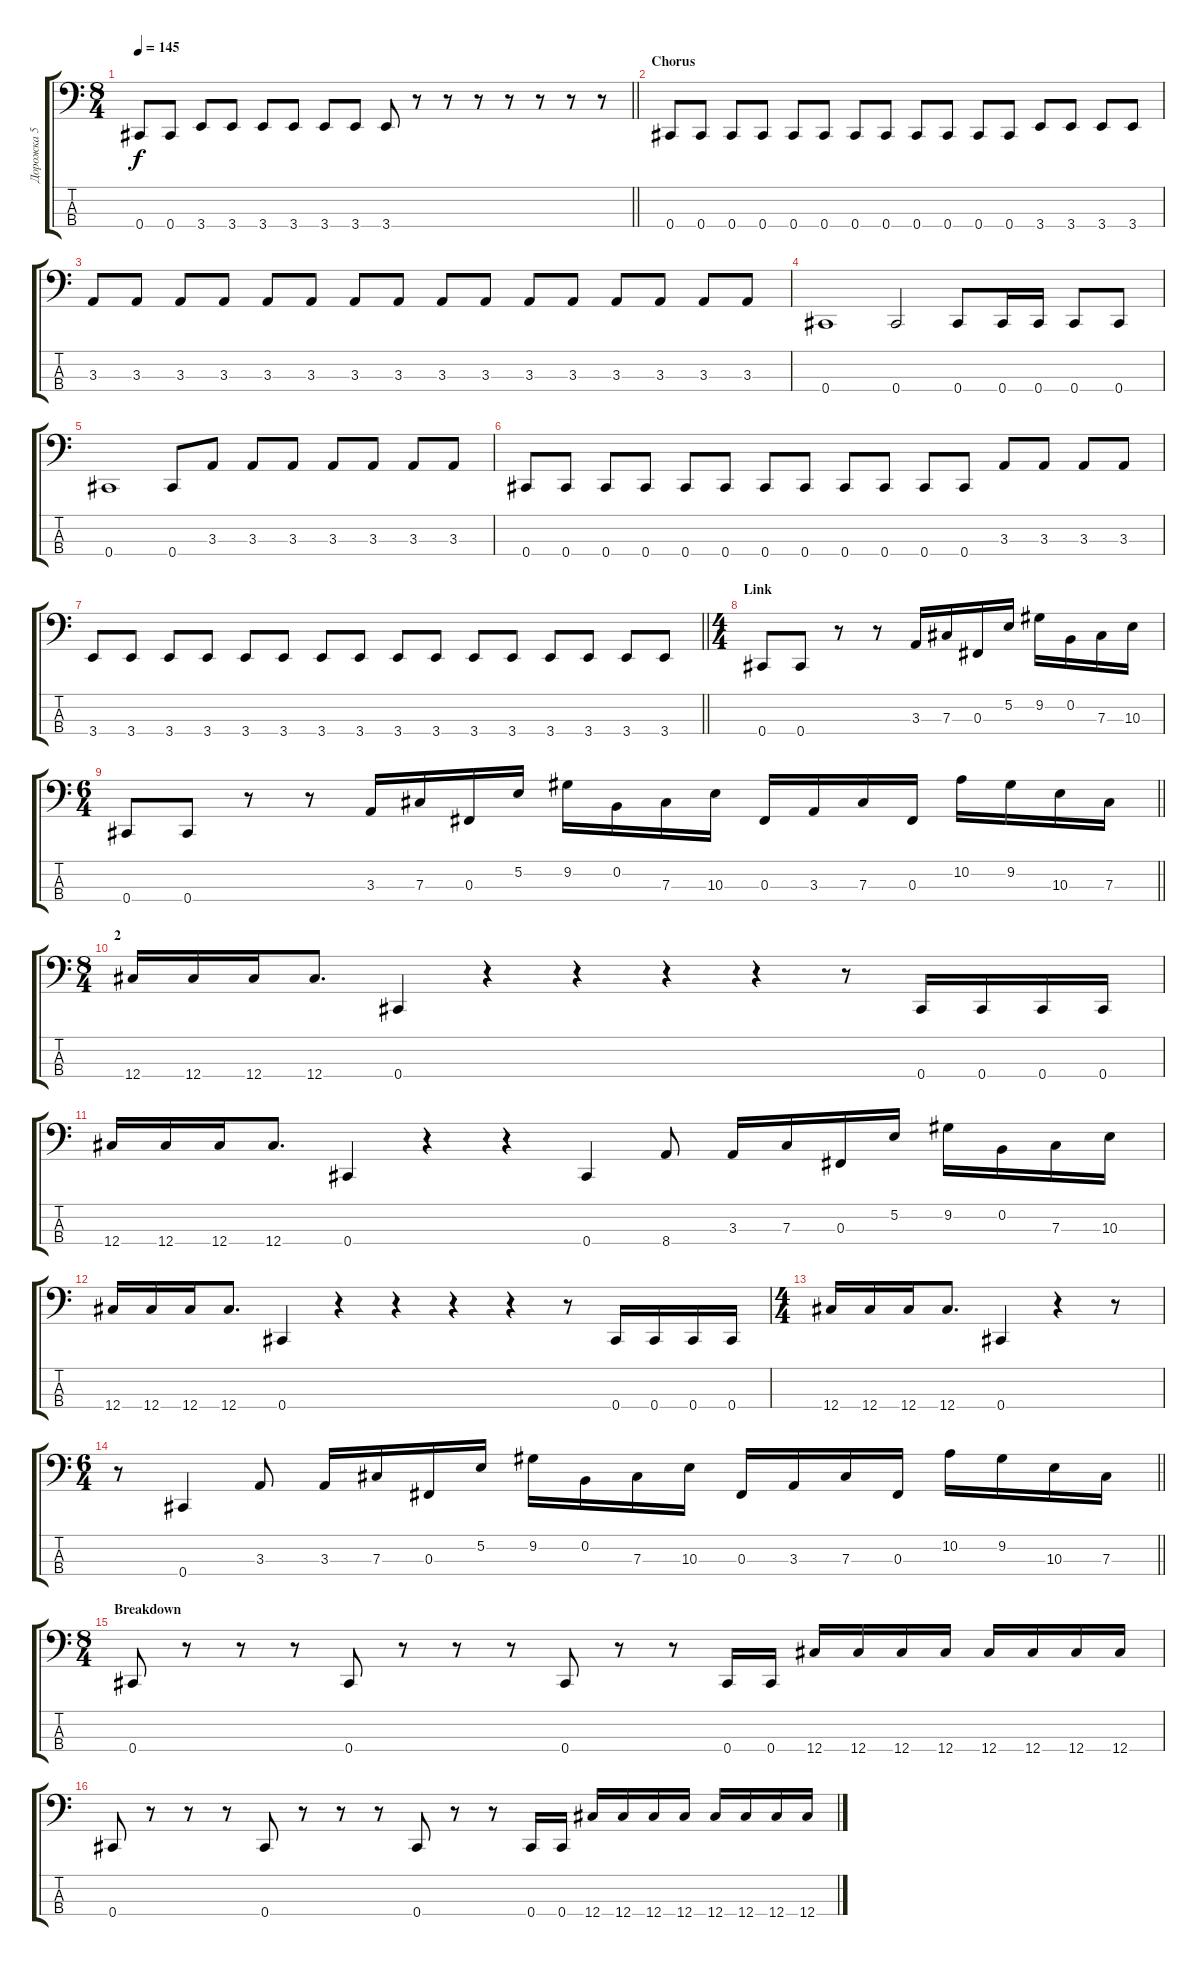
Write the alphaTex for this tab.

\track ("Дорожка 5" "Дорожка 5") {instrument electricbasspick}
\staff {score tabs}
\tuning (E2 B1 Gb1 Db1) {hide}
\ts (8 4)
\tempo 145
\clef f4
\barLineRight lightlight
\ks c
0.4.8{dy f} 0.4.8 3.4.8 3.4.8 3.4.8 3.4.8 3.4.8 3.4.8 3.4.8 r.8 r.8 r.8 r.8 r.8 r.8 r.8 |
\section ("" "Chorus")
0.4.8 0.4.8 0.4.8 0.4.8 0.4.8 0.4.8 0.4.8 0.4.8 0.4.8 0.4.8 0.4.8 0.4.8 3.4.8 3.4.8 3.4.8 3.4.8 |
3.3.8 3.3.8 3.3.8 3.3.8 3.3.8 3.3.8 3.3.8 3.3.8 3.3.8 3.3.8 3.3.8 3.3.8 3.3.8 3.3.8 3.3.8 3.3.8 |
0.4.1 0.4.2 0.4.8 0.4.16 0.4.16 0.4.8 0.4.8 |
0.4.1 0.4.8 3.3.8 3.3.8 3.3.8 3.3.8 3.3.8 3.3.8 3.3.8 |
0.4.8 0.4.8 0.4.8 0.4.8 0.4.8 0.4.8 0.4.8 0.4.8 0.4.8 0.4.8 0.4.8 0.4.8 3.3.8 3.3.8 3.3.8 3.3.8 |
\barLineRight lightlight
3.4.8 3.4.8 3.4.8 3.4.8 3.4.8 3.4.8 3.4.8 3.4.8 3.4.8 3.4.8 3.4.8 3.4.8 3.4.8 3.4.8 3.4.8 3.4.8 |
\ts (4 4)
\section ("" "Link")
0.4.8 0.4.8 r.8 r.8 3.3.16 7.3.16 0.3.16 5.2.16 9.2.16 0.2.16 7.3.16 10.3.16 |
\ts (6 4)
\barLineRight lightlight
0.4.8 0.4.8 r.8 r.8 3.3.16 7.3.16 0.3.16 5.2.16 9.2.16 0.2.16 7.3.16 10.3.16 0.3.16 3.3.16 7.3.16 0.3.16 10.2.16 9.2.16 10.3.16 7.3.16 |
\ts (8 4)
\section ("" "2")
12.4.16 12.4.16 12.4.16 12.4.8{d} 0.4.4 r.4 r.4 r.4 r.4 r.8 0.4.16 0.4.16 0.4.16 0.4.16 |
12.4.16 12.4.16 12.4.16 12.4.8{d} 0.4.4 r.4 r.4 0.4.4 8.4.8 3.3.16 7.3.16 0.3.16 5.2.16 9.2.16 0.2.16 7.3.16 10.3.16 |
12.4.16 12.4.16 12.4.16 12.4.8{d} 0.4.4 r.4 r.4 r.4 r.4 r.8 0.4.16 0.4.16 0.4.16 0.4.16 |
\ts (4 4)
12.4.16 12.4.16 12.4.16 12.4.8{d} 0.4.4 r.4 r.8 |
\ts (6 4)
\barLineRight lightlight
r.8 0.4.4 3.3.8 3.3.16 7.3.16 0.3.16 5.2.16 9.2.16 0.2.16 7.3.16 10.3.16 0.3.16 3.3.16 7.3.16 0.3.16 10.2.16 9.2.16 10.3.16 7.3.16 |
\ts (8 4)
\section ("" "Breakdown")
0.4.8 r.8 r.8 r.8 0.4.8 r.8 r.8 r.8 0.4.8 r.8 r.8 0.4.16 0.4.16 12.4.16 12.4.16 12.4.16 12.4.16 12.4.16 12.4.16 12.4.16 12.4.16 |
0.4.8 r.8 r.8 r.8 0.4.8 r.8 r.8 r.8 0.4.8 r.8 r.8 0.4.16 0.4.16 12.4.16 12.4.16 12.4.16 12.4.16 12.4.16 12.4.16 12.4.16 12.4.16
